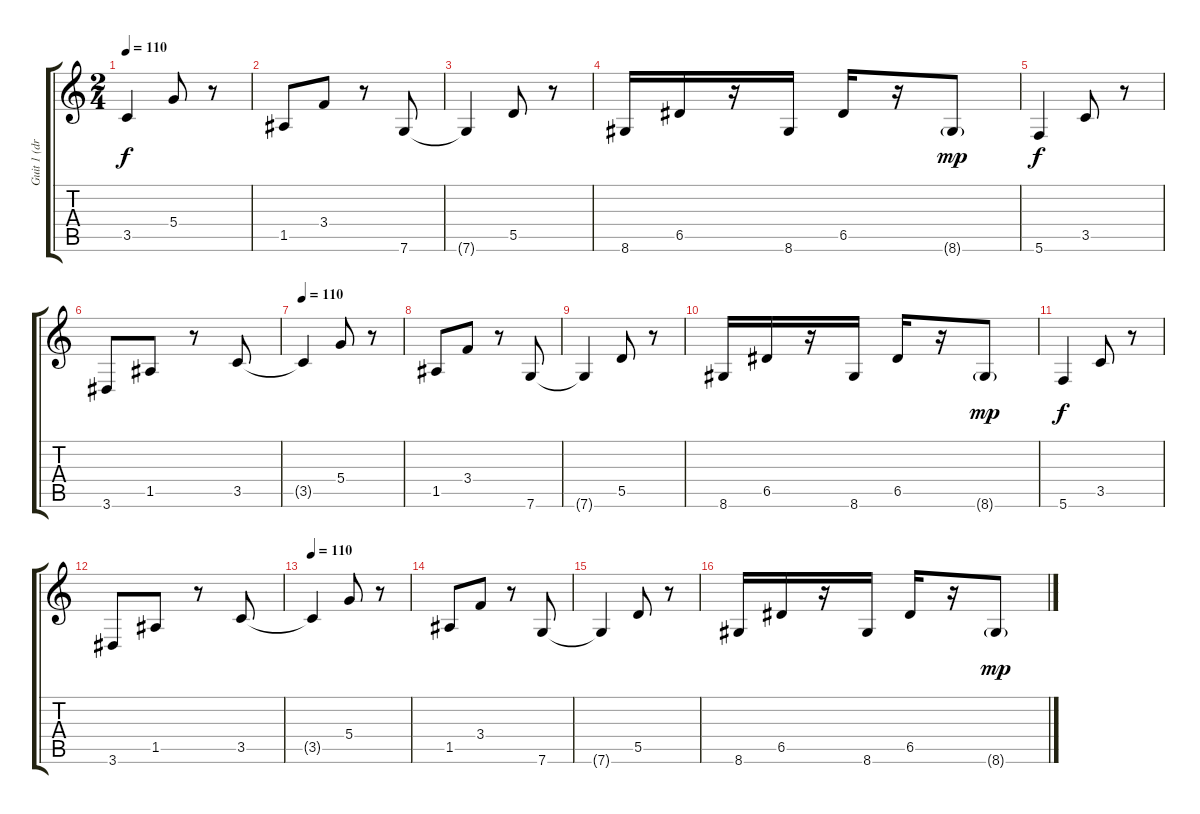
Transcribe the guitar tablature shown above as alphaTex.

\track ("Guit 1 (dropped C)" "Guit 1 (dr") {instrument electricguitarjazz}
\staff {score tabs}
\tuning (E4 B3 G3 D3 A2 C2) {hide}
\ts (2 4)
\section ("" "")
\tempo 110
\clef g2
\ks c
3.5{t}.4{dy f} 5.4.8 r.8 |
1.5.8 3.4.8 r.8 7.6.8 |
7.6{t}.4 5.5.8 r.8 |
8.6.16 6.5.16 r.16 8.6.16 6.5.16 r.16 8.6{g}.8{dy mp} |
5.6.4{dy f} 3.5.8 r.8 |
3.6.8 1.5.8 r.8 3.5.8 |
\tempo 110
3.5{t}.4 5.4.8 r.8 |
1.5.8 3.4.8 r.8 7.6.8 |
7.6{t}.4 5.5.8 r.8 |
8.6.16 6.5.16 r.16 8.6.16 6.5.16 r.16 8.6{g}.8{dy mp} |
5.6.4{dy f} 3.5.8 r.8 |
3.6.8 1.5.8 r.8 3.5.8 |
\tempo 110
3.5{t}.4 5.4.8 r.8 |
1.5.8 3.4.8 r.8 7.6.8 |
7.6{t}.4 5.5.8 r.8 |
8.6.16 6.5.16 r.16 8.6.16 6.5.16 r.16 8.6{g}.8{dy mp}
